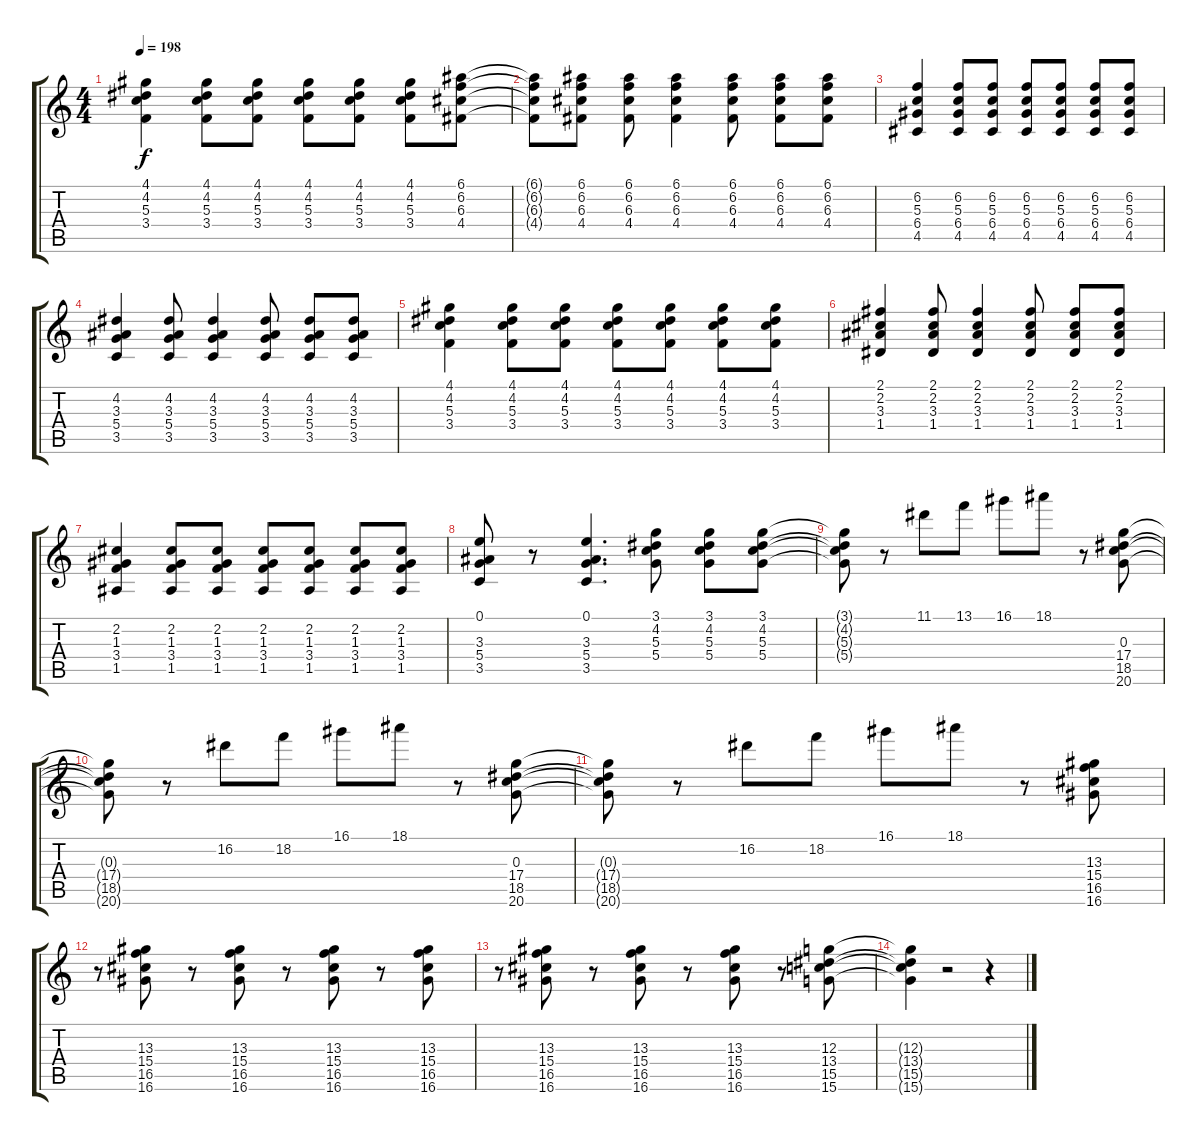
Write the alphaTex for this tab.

\track "" {instrument acousticguitarsteel}
\staff {score tabs}
\tuning (E4 B3 G3 D3 A2 E2) {hide}
\ts (4 4)
\tempo 198
\clef g2
\ks c
(4.1 4.2 5.3 3.4).4{dy f} (4.1 4.2 5.3 3.4).8 (4.1 4.2 5.3 3.4).8 (4.1 4.2 5.3 3.4).8 (4.1 4.2 5.3 3.4).8 (4.1 4.2 5.3 3.4).8 (6.1 6.2 6.3 4.4).8 |
(6.1{t} 6.2{t} 6.3{t} 4.4{t}).8 (6.1 6.2 6.3 4.4).8 (6.1 6.2 6.3 4.4).8 (6.1 6.2 6.3 4.4).4 (6.1 6.2 6.3 4.4).8 (6.1 6.2 6.3 4.4).8 (6.1 6.2 6.3 4.4).8 |
(6.2 5.3 6.4 4.5).4 (6.2 5.3 6.4 4.5).8 (6.2 5.3 6.4 4.5).8 (6.2 5.3 6.4 4.5).8 (6.2 5.3 6.4 4.5).8 (6.2 5.3 6.4 4.5).8 (6.2 5.3 6.4 4.5).8 |
(4.2 3.3 5.4 3.5).4 (4.2 3.3 5.4 3.5).8 (4.2 3.3 5.4 3.5).4 (4.2 3.3 5.4 3.5).8 (4.2 3.3 5.4 3.5).8 (4.2 3.3 5.4 3.5).8 |
(4.1 4.2 5.3 3.4).4 (4.1 4.2 5.3 3.4).8 (4.1 4.2 5.3 3.4).8 (4.1 4.2 5.3 3.4).8 (4.1 4.2 5.3 3.4).8 (4.1 4.2 5.3 3.4).8 (4.1 4.2 5.3 3.4).8 |
(2.1 2.2 3.3 1.4).4 (2.1 2.2 3.3 1.4).8 (2.1 2.2 3.3 1.4).4 (2.1 2.2 3.3 1.4).8 (2.1 2.2 3.3 1.4).8 (2.1 2.2 3.3 1.4).8 |
(2.2 1.3 3.4 1.5).4 (2.2 1.3 3.4 1.5).8 (2.2 1.3 3.4 1.5).8 (2.2 1.3 3.4 1.5).8 (2.2 1.3 3.4 1.5).8 (2.2 1.3 3.4 1.5).8 (2.2 1.3 3.4 1.5).8 |
(0.1 3.3 5.4 3.5).8 r.8 (0.1 3.3 5.4 3.5).4{d} (3.1 4.2 5.3 5.4).8 (3.1 4.2 5.3 5.4).8 (3.1 4.2 5.3 5.4).8 |
(3.1{t} 4.2{t} 5.3{t} 5.4{t}).8 r.8 11.1.8 13.1.8 16.1.8 18.1.8 r.8 (0.3 17.4 18.5 20.6).8 |
(0.3{t} 17.4{t} 18.5{t} 20.6{t}).8 r.8 16.2.8 18.2.8 16.1.8 18.1.8 r.8 (0.3 17.4 18.5 20.6).8 |
(0.3{t} 17.4{t} 18.5{t} 20.6{t}).8 r.8 16.2.8 18.2.8 16.1.8 18.1.8 r.8 (13.3 15.4 16.5 16.6).8 |
r.8 (13.3 15.4 16.5 16.6).8 r.8 (13.3 15.4 16.5 16.6).8 r.8 (13.3 15.4 16.5 16.6).8 r.8 (13.3 15.4 16.5 16.6).8 |
r.8 (13.3 15.4 16.5 16.6).8 r.8 (13.3 15.4 16.5 16.6).8 r.8 (13.3 15.4 16.5 16.6).8 r.8 (12.3 13.4 15.5 15.6).8 |
(12.3{t} 13.4{t} 15.5{t} 15.6{t}).4 r.2 r.4
